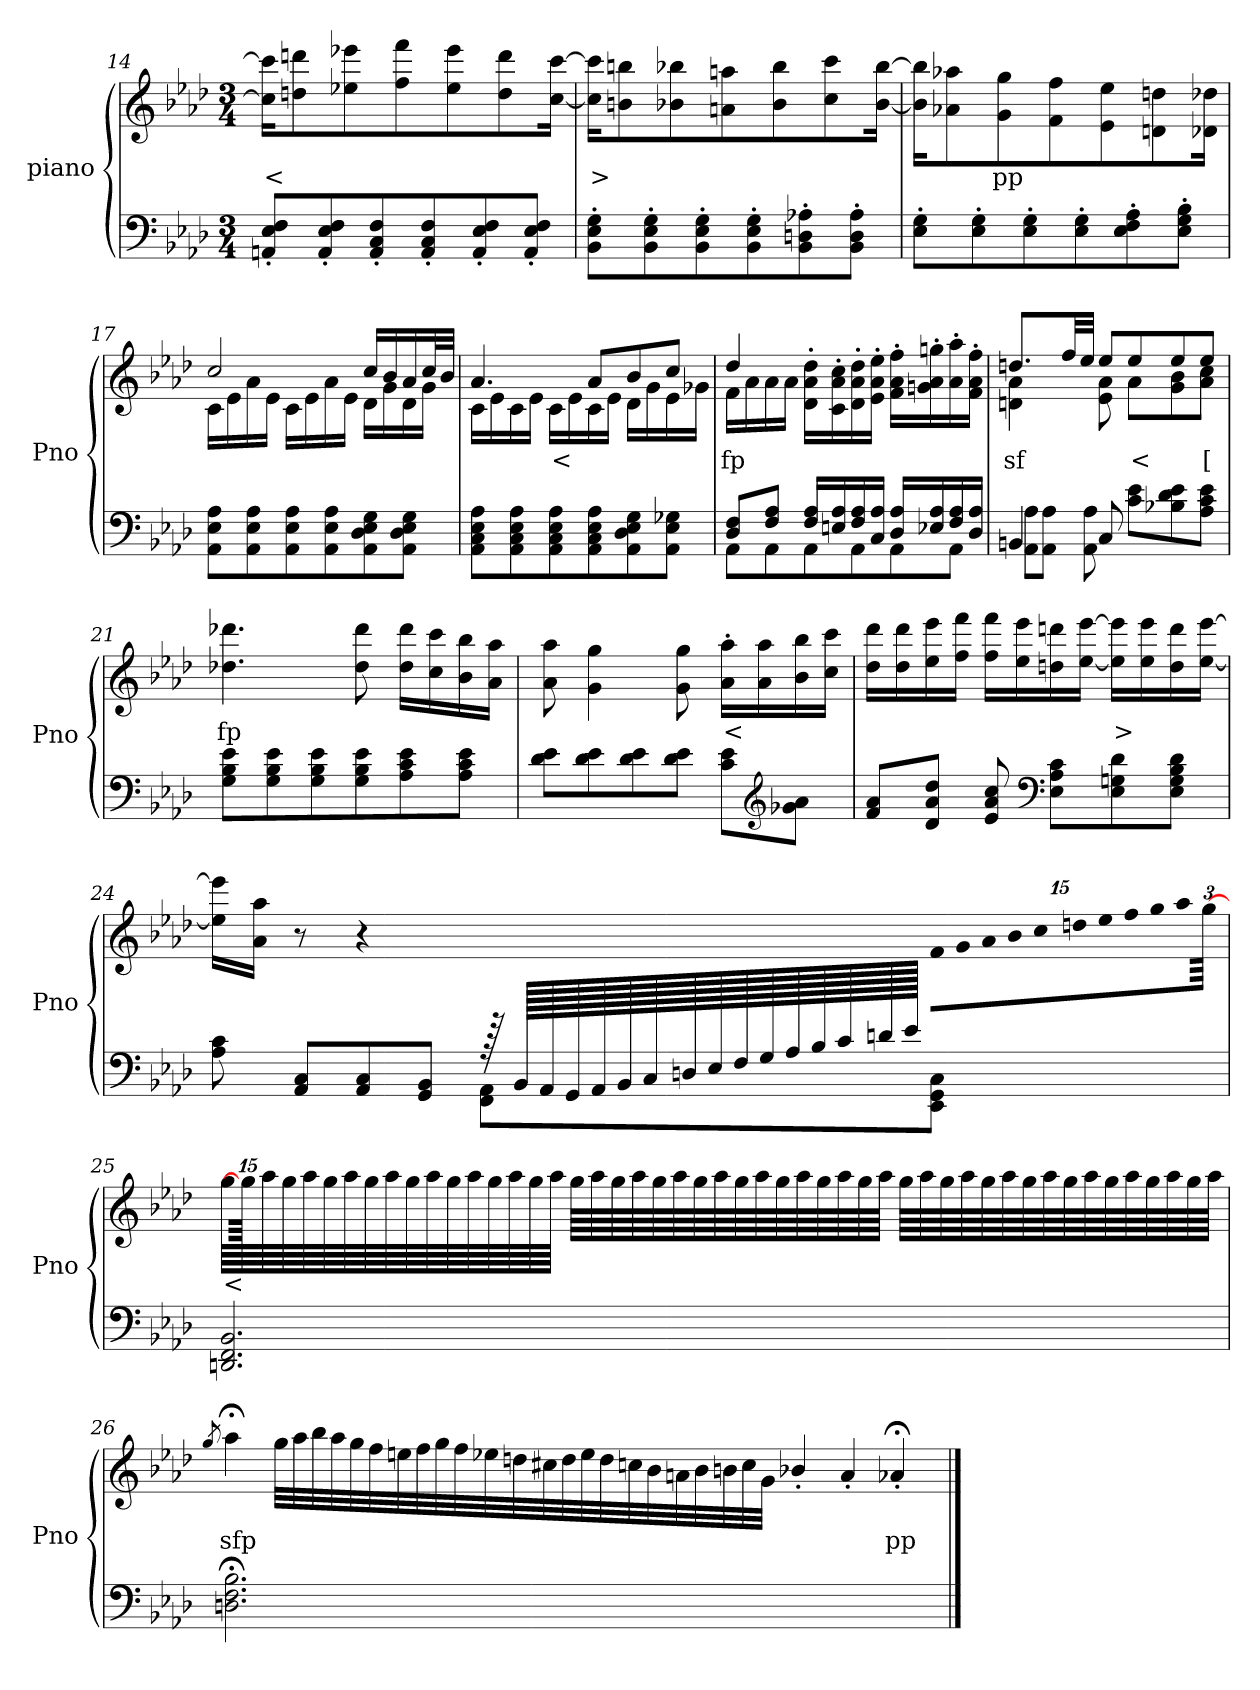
**kern	**kern	**text
*part2	*part1	*part1
*staff2	*staff1	*staff1
*I"piano	*I"piano	*
*I'Pno	*I'Pno	*
*clefF4	*clefG2	*
*k[b-e-a-d-]	*k[b-e-a-d-]	*
*A-:	*A-:	*
*M3/4	*M3/4	*
=14	=14	=14
8AAn/' 8E-/' 8F/'L	16cc\] 16ccc\]KL	<
.	8ddn\ 8dddn\	.
8AA/' 8E-/' 8F/'	.	.
.	8ee-X\ 8eee-X\	.
8AA/' 8C/' 8F/'	.	.
.	8ff\ 8fff\	.
8AA/' 8C/' 8F/'	.	.
.	8ee-\ 8eee-\	.
8AA/' 8E-/' 8F/'	.	.
.	8dd\ 8ddd\	.
8AA/' 8E-/' 8F/'J	.	.
.	[16cc\ [16ccc\Jk	.
!!LO:LB:g=z
=15	=15	=15
8BB-\' 8E-\' 8G\'L	16cc\] 16ccc\]KL	>
.	8bn\ 8bbn\	.
8BB-\' 8E-\' 8G\'	.	.
.	8b-X\ 8bb-X\	.
8BB-\' 8E-\' 8G\'	.	.
.	8an\ 8aan\	.
8BB-\' 8E-\' 8G\'	.	.
.	8b-\ 8bb-\	.
8BB-\' 8Dn\' 8A-X\'	.	.
.	8cc\ 8ccc\	.
8BB-\' 8D\' 8A-\'J	.	.
.	[16b-\ [16bb-\Jk	.
=16	=16	=16
8E-\' 8G\'L	16b-\] 16bb-\]KL	.
.	8a-X\ 8aa-X\	.
8E-\' 8G\'	.	.
.	8g\ 8gg\	pp
8E-\' 8G\'	.	.
.	8f\ 8ff\	.
8E-\' 8G\'	.	.
.	8e-\ 8ee-\	.
8E-\' 8F\' 8A-\'	.	.
.	8dn\ 8ddn\	.
8E-\' 8G\' 8B-\'J	.	.
.	16d-X\ 16dd-X\Jk	.
=17	=17	=17
*	*^	*
8AA-\ 8E-\ 8A-\L	2cc/	16c\LL	.
.	.	16e-\	.
8AA-\ 8E-\ 8A-\	.	16a-\	.
.	.	16e-\JJ	.
8AA-\ 8E-\ 8A-\	.	16c\LL	.
.	.	16e-\	.
8AA-\ 8E-\ 8A-\	.	16a-\	.
.	.	16e-\JJ	.
8AA-\ 8D-\ 8E-\ 8G\	16cc/LL	16d-\LL	.
.	16b-/	16g\	.
8AA-\ 8D-\ 8E-\ 8G\J	16a-/	16d-\	.
.	32cc/L	16g\JJ	.
.	32b-/JJJ	.	.
=18	=18	=18	=18
8AA-\ 8C\ 8E-\ 8A-\L	4.a-/	16c\LL	.
.	.	16e-\	.
8AA-\ 8C\ 8E-\ 8A-\	.	16c\	.
.	.	16e-\JJ	.
8AA-\ 8C\ 8E-\ 8A-\	.	16c\LL	<
.	.	16e-\	.
8AA-\ 8C\ 8E-\ 8A-\	8a-/L	16c\	.
.	.	16e-\JJ	.
8AA-\ 8D-\ 8E-\ 8G\	8b-/	16d-\LL	.
.	.	16g\	.
8AA-\ 8E-\ 8G-X\J	8cc/J	16e-\	.
.	.	16g-X\JJ	.
!!LO:LB:g=z	!!
=19	=19	=19	=19
*^	*	*	*
8D-/ 8F/L	8AA-\L	4dd-/	16f\LL	fp
.	.	.	16a-\	.
8F/ 8A-/J	8AA-\	.	16a-\	.
.	.	.	16a-\JJ	.
16F/ 16A-/LL	8AA-\	2ryy	16d-\' 16a-\' 16dd-\'LL	.
16En/ 16A-/	.	.	16c\' 16a-\' 16cc\'	.
16F/ 16A-/	8AA-\	.	16d-\' 16a-\' 16dd-\'	.
16C/ 16A-/JJ	.	.	16e-\' 16a-\' 16ee-\'JJ	.
16D-/ 16A-/LL	8AA-\	.	16f\' 16a-\' 16ff\'LL	.
16E-X/ 16A-/	.	.	16gn\' 16a-\' 16ggn\'	.
16F/ 16A-/	8AA-\J	.	16a-\' 16aa-\'	.
16D-/ 16A-/JJ	.	.	16f\' 16a-\' 16ff\'JJ	.
=20	=20	=20	=20	=20
4BBn/	8AA-\ 8A-\L	8.ddn/L	4dn\ 4a-\	sf
.	8AA-\ 8A-\J	.	.	.
.	.	32ff/LL	.	.
.	.	32ee-/JJJ	.	.
8C/	8AA-\ 8A-\	8ee-/L	8e-\ 8a-\	.
8c\ 8e-\L	4.ryy	8ee-/	8a-\L	<
8B-X\ 8d-\ 8e-\	.	8ee-/	8g\ 8b-\	.
8A-\ 8c\ 8e-\J	.	8ee-/J	8a-\ 8cc\J	[
*v	*v	*	*	*
*	*v	*v	*
=21	=21	=21
8G\ 8B-\ 8e-\L	4.dd-X\ 4.ddd-X\	fp
8G\ 8B-\ 8e-\	.	.
8G\ 8B-\ 8e-\	.	.
8G\ 8B-\ 8e-\	8dd-\ 8ddd-\	.
8A-\ 8c\ 8e-\	16dd-\ 16ddd-\LL	.
.	16cc\ 16ccc\	.
8A-\ 8c\ 8e-\J	16b-\ 16bb-\	.
.	16a-\ 16aa-\JJ	.
=22	=22	=22
8d-\ 8e-\L	8a-\ 8aa-\	.
8d-\ 8e-\	4g\ 4gg\	.
8d-\ 8e-\	.	.
8d-\ 8e-\J	8g\ 8gg\	.
8c\ 8e-\L	16a-\' 16aa-\'LL	<
.	16a-\ 16aa-\	.
*clefG2	*	*
8g-X\ 8a-\J	16b-\ 16bb-\	.
.	16cc\ 16ccc\JJ	.
!!LO:PB:g=z
=23	=23	=23
8f/ 8a-/L	16dd-\ 16ddd-\LL	.
.	16dd-\ 16ddd-\	.
8d-/ 8a-/ 8dd-/J	16ee-\ 16eee-\	.
.	16ff\ 16fff\JJ	.
8e-/ 8a-/ 8cc/	16ff\ 16fff\LL	.
.	16ee-\ 16eee-\	.
*clefF4	*	*
8E-\ 8A-\ 8c\L	16ddn\ 16dddn\	.
.	[16ee-\ [16eee-\JJ	.
8E-\ 8Gn\ 8d-\	16ee-\] 16eee-\]LL	>
.	16ee-\ 16eee-\	.
8E-\ 8G\ 8B-\ 8d-\J	16dd\ 16ddd\	.
.	[16ee-\ [16eee-\JJ	.
!!LO:LB:g=z
=24	=24	=24
*^	*	*
8A-\ 8c\	2ryy	16ee-\] 16eee-\]LL	.
.	.	16a-\ 16aa-\JJ	.
8AA-/ 8C/L	.	8r	.
8AA-/ 8C/	.	4r	.
8GG/ 8BB-/J	.	.	.
128r	8FF\ 8AA-\L	8ryy	.
128BB-/LLLLL	.	.	.
128AA-/	.	.	.
128GG/	.	.	.
128AA-/	.	.	.
128BB-/	.	.	.
128C/	.	.	.
128Dn/	.	.	.
128E-/	.	.	.
128F/	.	.	.
128G/	.	.	.
128A-/	.	.	.
128B-/	.	.	.
128c/	.	.	.
128dn/	.	.	.
128e-/JJJJJ	.	.	.
*	*	*Xbrackettup	*
!	!	!LO:N:vis=64	!
8ryy	8EE-\ 8GG\ 8C\J	960%11f\LLLL	.
!	!	!LO:N:vis=64	!
.	.	960%11g\	.
!	!	!LO:N:vis=64	!
.	.	960%11a-\	.
!	!	!LO:N:vis=64	!
.	.	960%11b-\	.
!	!	!LO:N:vis=64	!
.	.	960%11cc\	.
!	!	!LO:N:vis=64	!
.	.	960%11ddn\	.
!	!	!LO:N:vis=64	!
.	.	960%11ee-\	.
!	!	!LO:N:vis=64	!
.	.	960%11ff\	.
!	!	!LO:N:vis=64	!
.	.	960%11gg\	.
!	!	!LO:N:vis=64	!
.	.	960%11aa-\	.
.	.	[96gg\JJJJ	.
*v	*v	*	*
!!LO:LB:g=z
=25	=25	=25
2.DDn/ 2.FF/ 2.BB-/	64gg\LLLL	<
.	960gg\]	.
.	64aa-\	.
.	64gg\	.
.	64aa-\	.
.	64gg\	.
.	64aa-\	.
.	64gg\	.
.	64aa-\	.
.	64gg\	.
.	64aa-\	.
.	64gg\	.
.	64aa-\	.
.	64gg\	.
.	64aa-\	.
.	64gg\	.
.	64aa-\JJJJ	.
.	64gg\LLLL	.
.	64aa-\	.
.	64gg\	.
.	64aa-\	.
.	64gg\	.
.	64aa-\	.
.	64gg\	.
.	64aa-\	.
.	64gg\	.
.	64aa-\	.
.	64gg\	.
.	64aa-\	.
.	64gg\	.
.	64aa-\	.
.	64gg\	.
.	64aa-\JJJJ	.
.	64gg\LLLL	.
.	64aa-\	.
.	64gg\	.
.	64aa-\	.
.	64gg\	.
.	64aa-\	.
.	64gg\	.
.	64aa-\	.
.	64gg\	.
.	64aa-\	.
.	64gg\	.
.	64aa-\	.
.	64gg\	.
.	64aa-\	.
.	64gg\	.
.	64aa-\JJJJ	.
960ryy	.	.
!!LO:LB:g=z
=26	=26	=26
.	8qgg/	.
2.Dn\;< 2.F\;< 2.B-\;<	4aa-;<\	sfp
.	32gg\LLL	.
.	32aa-\	.
.	32bb-\	.
.	32aa-\	.
.	32gg\	.
.	32ff\	.
.	32een\	.
.	32ff\	.
.	32gg\	.
.	32ff\	.
.	32ee-X\	.
.	32ddn\	.
.	32cc#X\	.
.	32dd\	.
.	32ee-\	.
.	32dd\	.
!LO:N:vis=1	!	!
2.ryy	32ccn\	.
.	32b-\	.
.	32an\	.
.	32b-\	.
.	32bn\	.
.	32cc\	.
.	32g\JJJ	.
.	4b-X'/	.
.	4a'/	.
.	4a-X;<'/	pp
8..ryy	.	.
==	==	==
*-	*-	*-
